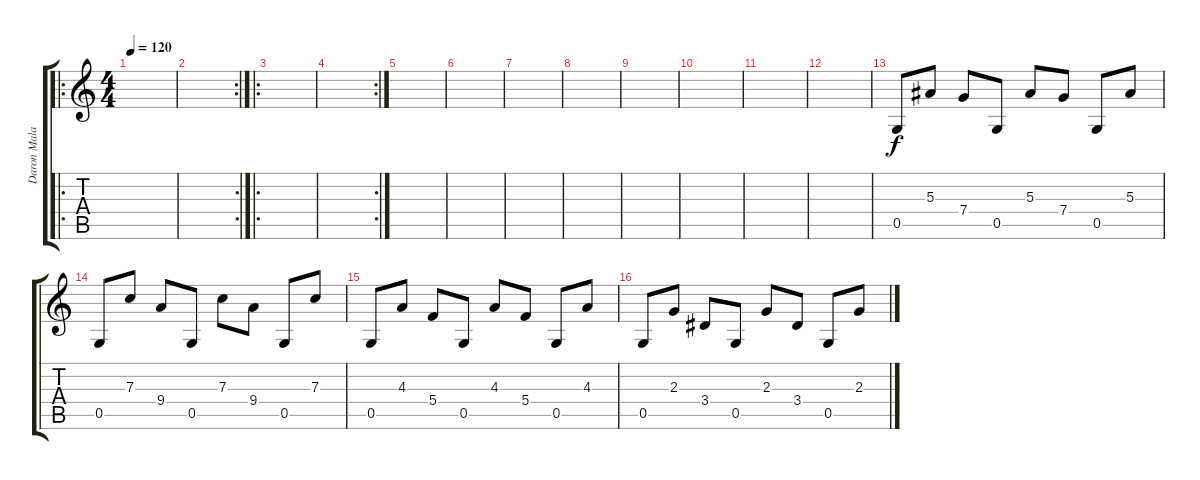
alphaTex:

\track ("Daron Malakian (12 String Acoustic)" "Daron Mala") {instrument acousticguitarsteel}
\staff {score tabs}
\tuning (D4 A3 F3 C3 G2 C2) {hide}
\ro
\ts (4 4)
\tempo 120
\clef g2
\ks c
|
\rc 2
|
\ro
|
\rc 2
|
|
|
|
|
|
|
|
|
0.5.8 5.3.8 7.4.8 0.5.8 5.3.8 7.4.8 0.5.8 5.3.8 |
0.5.8 7.3.8 9.4.8 0.5.8 7.3.8 9.4.8 0.5.8 7.3.8 |
0.5.8 4.3.8 5.4.8 0.5.8 4.3.8 5.4.8 0.5.8 4.3.8 |
0.5.8 2.3.8 3.4.8 0.5.8 2.3.8 3.4.8 0.5.8 2.3.8
